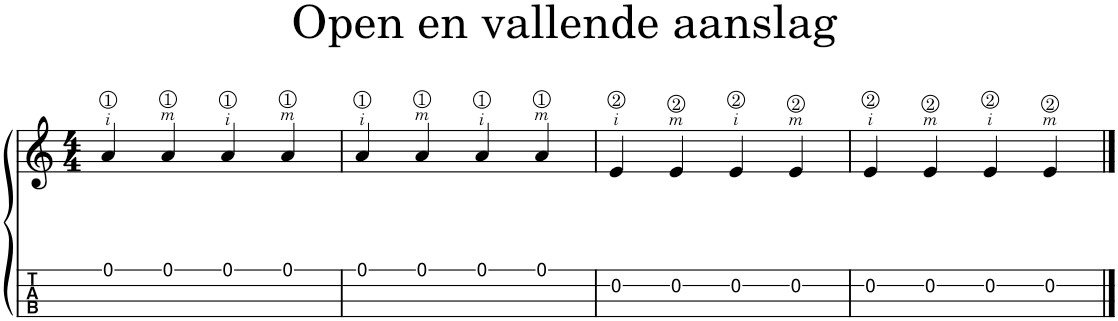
**kern	**kern
*part1	*part1
*staff2	*staff1
*I"Ukulele	*
*I'Uk.	*
*stria4	*
*	*clefG2
*k[]	*k[]
*M4/4	*M4/4
=1	=1
4a	4a/
4a	4a/
4a	4a/
4a	4a/
=2	=2
4a	4a/
4a	4a/
4a	4a/
4a	4a/
=3	=3
4e	4e/
4e	4e/
4e	4e/
4e	4e/
=4	=4
4e	4e/
4e	4e/
4e	4e/
4e	4e/
==	==
*-	*-
